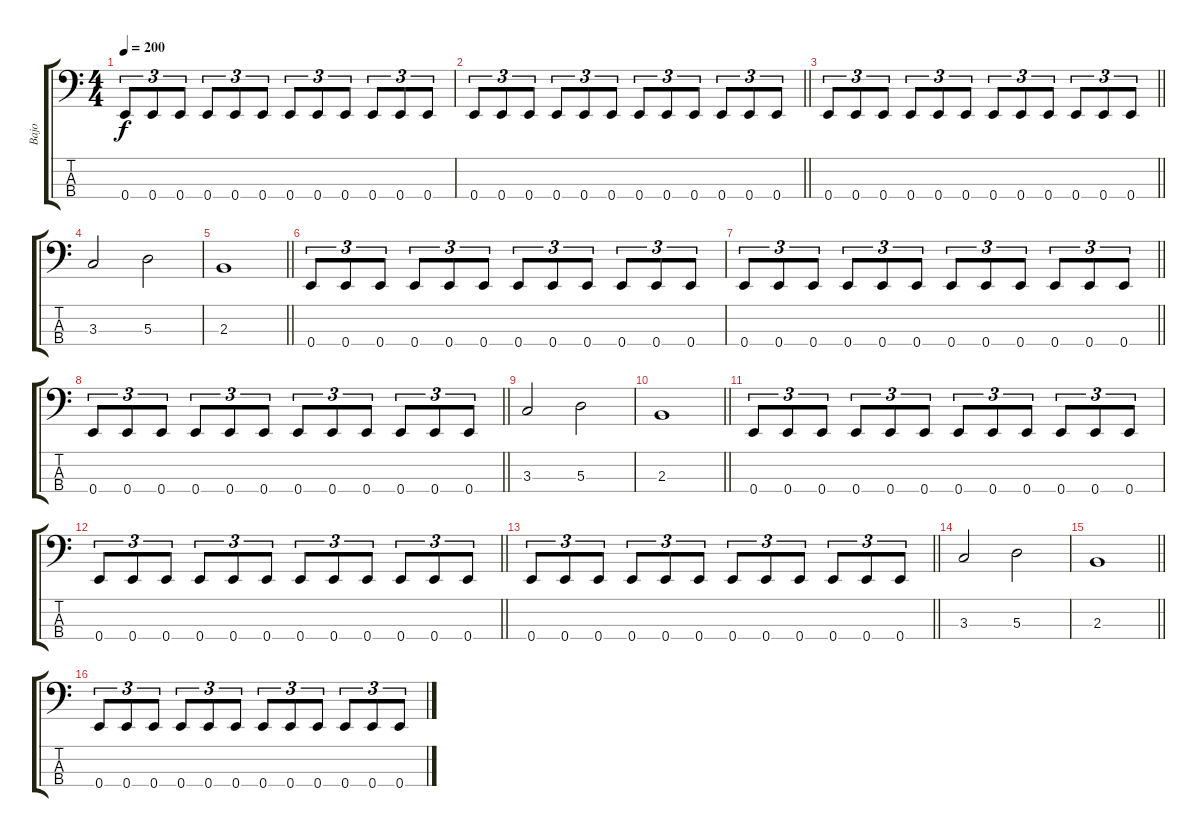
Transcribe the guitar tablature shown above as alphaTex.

\track ("Bajo" "Bajo") {instrument electricbassfinger}
\staff {score tabs}
\tuning (G2 D2 A1 E1) {hide}
\ts (4 4)
\tempo 200
\clef f4
\ks c
0.4.8{tu (3 2) dy f} 0.4.8{tu (3 2)} 0.4.8{tu (3 2)} 0.4.8{tu (3 2)} 0.4.8{tu (3 2)} 0.4.8{tu (3 2)} 0.4.8{tu (3 2)} 0.4.8{tu (3 2)} 0.4.8{tu (3 2)} 0.4.8{tu (3 2)} 0.4.8{tu (3 2)} 0.4.8{tu (3 2)} |
\barLineRight lightlight
0.4.8{tu (3 2)} 0.4.8{tu (3 2)} 0.4.8{tu (3 2)} 0.4.8{tu (3 2)} 0.4.8{tu (3 2)} 0.4.8{tu (3 2)} 0.4.8{tu (3 2)} 0.4.8{tu (3 2)} 0.4.8{tu (3 2)} 0.4.8{tu (3 2)} 0.4.8{tu (3 2)} 0.4.8{tu (3 2)} |
\barLineRight lightlight
0.4.8{tu (3 2)} 0.4.8{tu (3 2)} 0.4.8{tu (3 2)} 0.4.8{tu (3 2)} 0.4.8{tu (3 2)} 0.4.8{tu (3 2)} 0.4.8{tu (3 2)} 0.4.8{tu (3 2)} 0.4.8{tu (3 2)} 0.4.8{tu (3 2)} 0.4.8{tu (3 2)} 0.4.8{tu (3 2)} |
3.3.2 5.3.2 |
\barLineRight lightlight
2.3.1 |
0.4.8{tu (3 2)} 0.4.8{tu (3 2)} 0.4.8{tu (3 2)} 0.4.8{tu (3 2)} 0.4.8{tu (3 2)} 0.4.8{tu (3 2)} 0.4.8{tu (3 2)} 0.4.8{tu (3 2)} 0.4.8{tu (3 2)} 0.4.8{tu (3 2)} 0.4.8{tu (3 2)} 0.4.8{tu (3 2)} |
\barLineRight lightlight
0.4.8{tu (3 2)} 0.4.8{tu (3 2)} 0.4.8{tu (3 2)} 0.4.8{tu (3 2)} 0.4.8{tu (3 2)} 0.4.8{tu (3 2)} 0.4.8{tu (3 2)} 0.4.8{tu (3 2)} 0.4.8{tu (3 2)} 0.4.8{tu (3 2)} 0.4.8{tu (3 2)} 0.4.8{tu (3 2)} |
\barLineRight lightlight
0.4.8{tu (3 2)} 0.4.8{tu (3 2)} 0.4.8{tu (3 2)} 0.4.8{tu (3 2)} 0.4.8{tu (3 2)} 0.4.8{tu (3 2)} 0.4.8{tu (3 2)} 0.4.8{tu (3 2)} 0.4.8{tu (3 2)} 0.4.8{tu (3 2)} 0.4.8{tu (3 2)} 0.4.8{tu (3 2)} |
3.3.2 5.3.2 |
\barLineRight lightlight
2.3.1 |
0.4.8{tu (3 2)} 0.4.8{tu (3 2)} 0.4.8{tu (3 2)} 0.4.8{tu (3 2)} 0.4.8{tu (3 2)} 0.4.8{tu (3 2)} 0.4.8{tu (3 2)} 0.4.8{tu (3 2)} 0.4.8{tu (3 2)} 0.4.8{tu (3 2)} 0.4.8{tu (3 2)} 0.4.8{tu (3 2)} |
\barLineRight lightlight
0.4.8{tu (3 2)} 0.4.8{tu (3 2)} 0.4.8{tu (3 2)} 0.4.8{tu (3 2)} 0.4.8{tu (3 2)} 0.4.8{tu (3 2)} 0.4.8{tu (3 2)} 0.4.8{tu (3 2)} 0.4.8{tu (3 2)} 0.4.8{tu (3 2)} 0.4.8{tu (3 2)} 0.4.8{tu (3 2)} |
\barLineRight lightlight
0.4.8{tu (3 2)} 0.4.8{tu (3 2)} 0.4.8{tu (3 2)} 0.4.8{tu (3 2)} 0.4.8{tu (3 2)} 0.4.8{tu (3 2)} 0.4.8{tu (3 2)} 0.4.8{tu (3 2)} 0.4.8{tu (3 2)} 0.4.8{tu (3 2)} 0.4.8{tu (3 2)} 0.4.8{tu (3 2)} |
3.3.2 5.3.2 |
\barLineRight lightlight
2.3.1 |
0.4.8{tu (3 2)} 0.4.8{tu (3 2)} 0.4.8{tu (3 2)} 0.4.8{tu (3 2)} 0.4.8{tu (3 2)} 0.4.8{tu (3 2)} 0.4.8{tu (3 2)} 0.4.8{tu (3 2)} 0.4.8{tu (3 2)} 0.4.8{tu (3 2)} 0.4.8{tu (3 2)} 0.4.8{tu (3 2)}
